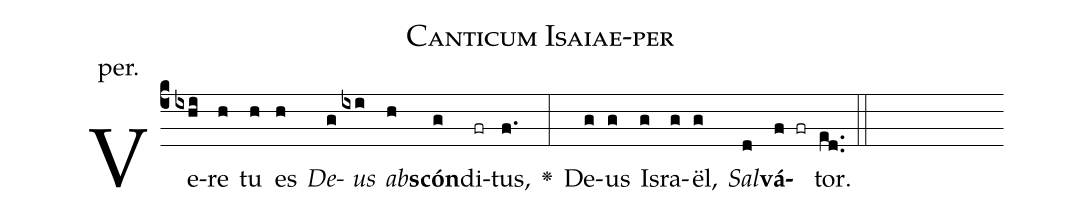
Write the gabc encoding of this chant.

name: Canticum Isaiae-per;
annotation: per.;
%%
(c4)Ve(ixhi)re(h) tu(h) es(h) <i>De</i>(g)<i>us</i>(ixi) <i>ab</i>(h)<b>scón</b>(g)di(fr)tus,(f.) <v>\greheightstar</v>(:) De(g)us(g) Is(g)ra(g)ël,(g) <i>Sal</i>(d)<b>vá</b>(f fr)tor.(ed..) (::)


%E(g) u(g) o(g) u(d) a(f) e.(ed..) (::)
